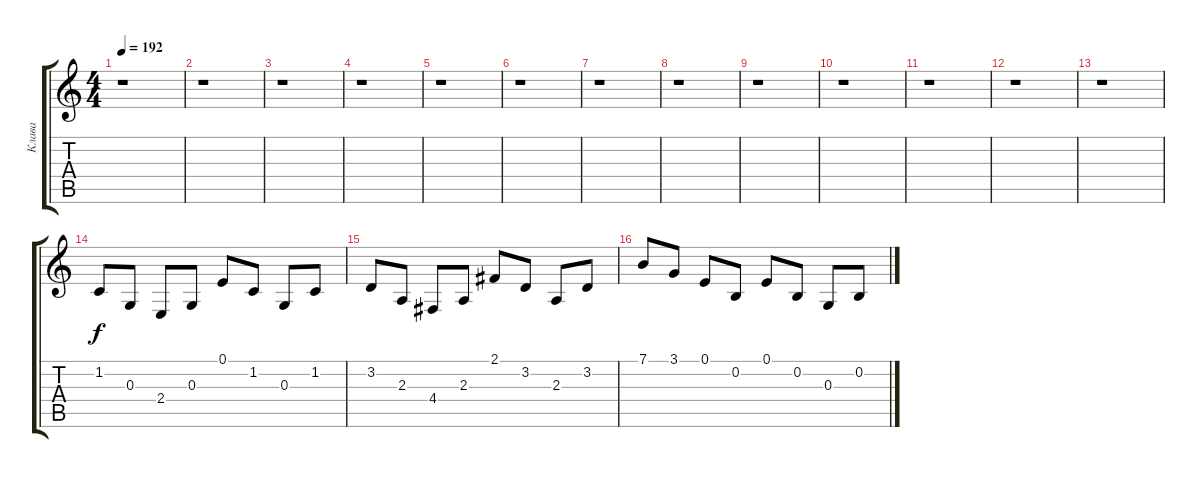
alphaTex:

\track ("Клава" "Клава") {instrument viola}
\staff {score tabs}
\tuning (E4 B3 G3 D3 A2 E2) {hide}
\ts (4 4)
\tempo 192
\clef g2
\ks c
r.1{dy f instrument viola} |
r.1 |
r.1 |
r.1 |
r.1 |
r.1 |
r.1 |
r.1 |
r.1 |
r.1 |
r.1 |
r.1 |
r.1 |
1.2.8 0.3.8 2.4.8 0.3.8 0.1.8 1.2.8 0.3.8 1.2.8 |
3.2.8 2.3.8 4.4.8 2.3.8 2.1.8 3.2.8 2.3.8 3.2.8 |
7.1.8 3.1.8 0.1.8 0.2.8 0.1.8 0.2.8 0.3.8 0.2.8
